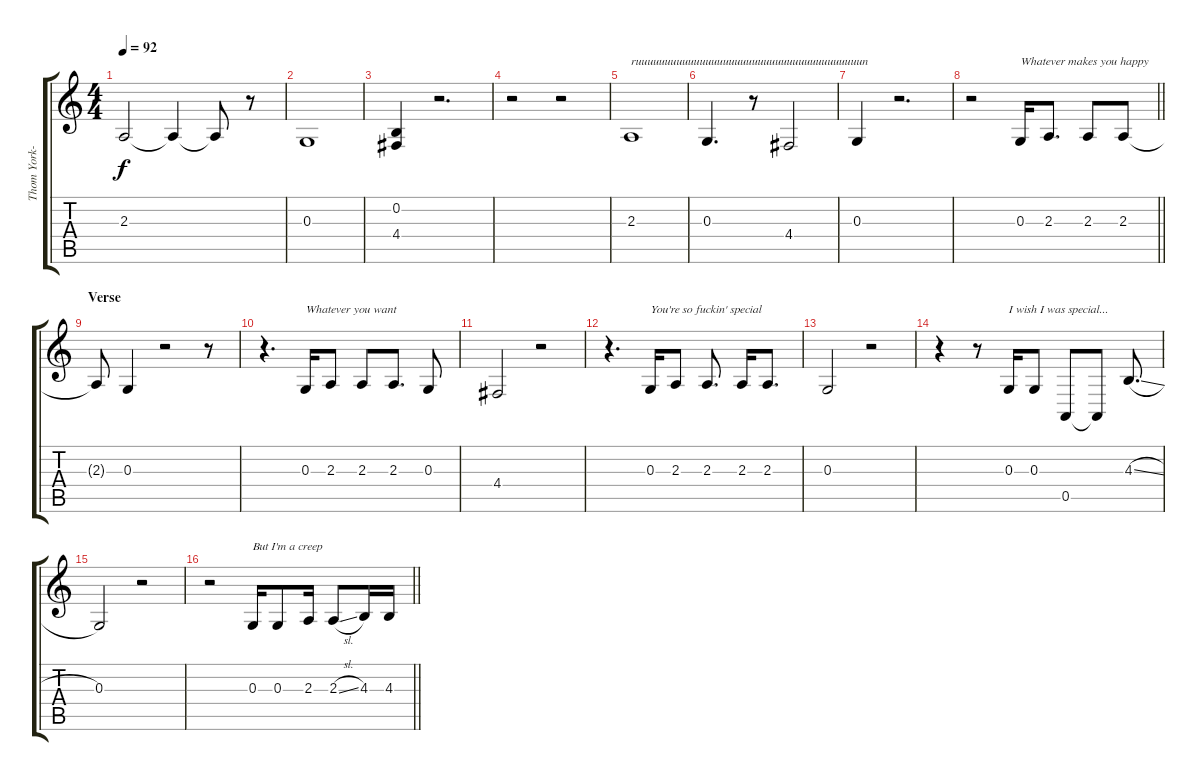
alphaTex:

\track ("Thom York-Vocals" "Thom York-") {instrument oboe}
\staff {score tabs}
\tuning (E4 B3 G3 D3 A2 E2) {hide}
\ts (4 4)
\tempo 92
\clef g2
\ks c
2.3{t}.2{dy f} 2.3{t}.4 2.3{t}.8 r.8 |
0.3.1 |
(0.2 4.4).4 r.2{d} |
r.2 r.2 |
2.3.1{txt "ruuuuuuuuuuuuuuuuuuuuuuuuuuuuuuuuuuuuuuun"} |
0.3.4{d} r.8 4.4.2 |
0.3.4 r.2{d} |
\barLineRight lightlight
r.2 0.3.16{txt "Whatever makes you happy"} 2.3.8{d} 2.3.8 2.3.8 |
\section ("" "Verse")
2.3{t}.8 0.3.4 r.2 r.8 |
r.4{d} 0.3.16{txt "Whatever you want"} 2.3.8 2.3.8 2.3.8{d} 0.3.8 |
4.4.2 r.2 |
r.4{d} 0.3.16{txt "You're so fuckin' special"} 2.3.8 2.3.8{d} 2.3.16 2.3.8{d} |
0.3.2 r.2 |
r.4 r.8 0.3.16{txt "I wish I was special..."} 0.3.8 0.5.8 0.5{t}.8 4.3{sl}.8{d} |
0.3.2 r.2 |
\barLineRight lightlight
r.2 0.3.16{txt "But I'm a creep"} 0.3.8 2.3.16 2.3{sl}.8 4.3.16 4.3.16
